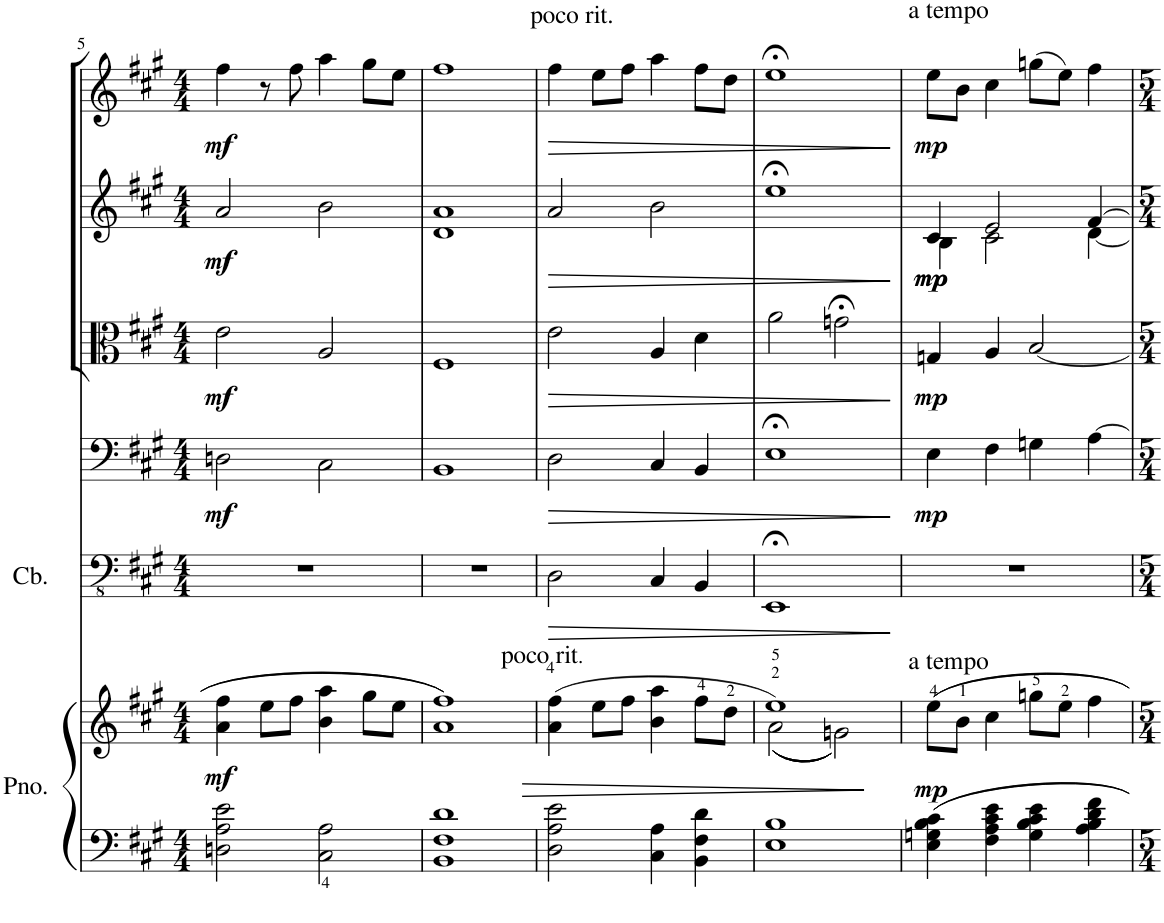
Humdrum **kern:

**kern	**kern	**dynam	**kern	**dynam	**kern	**dynam	**kern	**dynam	**kern	**dynam	**kern	**dynam
*part6	*part6	*part6	*part5	*part5	*part4	*part4	*part3	*part3	*part2	*part2	*part1	*part1
*staff7	*staff6	*staff6/7	*staff5	*staff5	*staff4	*staff4	*staff3	*staff3	*staff2	*staff2	*staff1	*staff1
*I"Piano	*	*	*I"Contrabass	*	*I"Violoncello	*	*I"Viola	*	*I"Violin II	*	*I"Violin I	*
*I'Pno.	*	*	*I'Cb.	*	*I'Vc	*	*I'Vla	*	*I'Vln	*	*I'Vln	*
!!LO:PB:g=z
*clefF4	*clefG2	*	*clefFv4	*	*clefF4	*	*clefC3	*	*clefG2	*	*clefG2	*
*	*	*	*ITrd7c12	*	*	*	*	*	*	*	*	*
*k[f#c#g#]	*k[f#c#g#]	*	*k[f#c#g#]	*	*k[f#c#g#]	*	*k[f#c#g#]	*	*k[f#c#g#]	*	*k[f#c#g#]	*
*M4/4	*M4/4	*	*M4/4	*	*M4/4	*	*M4/4	*	*M4/4	*	*M4/4	*
=5	=5	=5	=5	=5	=5	=5	=5	=5	=5	=5	=5	=5
*	*	*	*	*	*^	*	*	*	*	*	*	*
!	!	!LO:DY:b	!	!	!	!	!LO:DY:b	!	!LO:DY:b	!	!LO:DY:b	!	!LO:DY:b
2Dn\ 2A\ 2e\	4a\ 4ff#\	mf	1r	.	1ryy	2Dn\	mf	2e\	mf	2a/	mf	4ff#\	mf
.	8ee\L	.	.	.	.	.	.	.	.	.	.	8r	.
.	8ff#\J	.	.	.	.	.	.	.	.	.	.	8ff#\	.
2C#\ 2A\	4b\ 4aa\	.	.	.	.	2C#\	.	2A/	.	2b\	.	4aa\	.
.	8gg#\L	.	.	.	.	.	.	.	.	.	.	8gg#\L	.
.	8ee\J	.	.	.	.	.	.	.	.	.	.	8ee\J	.
=6	=6	=6	=6	=6	=6	=6	=6	=6	=6	=6	=6	=6	=6
*	*	*	*	*	*	*	*	*	*	*^	*	*	*
1BB 1F# 1d	1a 1ff#	.	1r	.	1ryy	1BB	.	1F#	.	1a	1d	.	1ff#	.
=7	=7	=7	=7	=7	=7	=7	=7	=7	=7	=7	=7	=7	=7	=7
!	!	!	!	!	!	!	!	!	!	!	!	!	!LO:TX:a:t=poco rit.	!
!	!LO:TX:a:t=poco rit	!	!	!	!	!	!	!	!	!	!	!	!	!
!	!LO:TX:a:t=.	!	!	!	!	!	!	!	!	!	!	!	!	!
!	!	!LO:HP:b	!	!LO:HP:b	!	!	!LO:HP:b	!	!LO:HP:b	!	!	!LO:HP:b	!	!LO:HP:b
*	*	*	*	*	*v	*v	*	*	*	*v	*v	*	*	*
2D\ 2A\ 2e\	(>4a\ 4ff#\	>	2DD\	>	2D\	>	2e\	>	2a/	>	4ff#\	>
.	8ee\L	.	.	.	.	.	.	.	.	.	8ee\L	.
.	8ff#\J	.	.	.	.	.	.	.	.	.	8ff#\J	.
4C#\ 4A\	4b\ 4aa\	.	4CC#/	.	4C#/	.	4A/	.	2b\	.	4aa\	.
4BB\ 4F#\ 4d\	8ff#\L	.	4BBB/	.	4BB/	.	4d\	.	.	.	8ff#\L	.
.	8dd\J	.	.	.	.	.	.	.	.	.	8dd\J	.
=8	=8	=8	=8	=8	=8	=8	=8	=8	=8	=8	=8	=8
*	*^	*	*	*	*	*	*	*	*	*	*	*
1E;< 1B;<	1ee)	((((2a\	.	1EEE;<	.	1E;<	.	2a\	.	1ee;<	.	1ee;<	.
.	.	2gn;\))))	.	.	.	.	.	2gn;<\	.	.	.	.	.
*	*v	*v	*	*	*	*	*	*	*	*	*	*	*
.	.	]	.	]	.	]	.	]	.	]	.	]
=9	=9	=9	=9	=9	=9	=9	=9	=9	=9	=9	=9	=9
*	*	*	*	*	*	*	*	*	*^	*	*	*
!	!	!	!	!	!	!	!	!	!	!	!	!LO:TX:a:t=a tempo	!
!	!LO:TX:a:t=a tempo	!	!	!	!	!	!	!	!	!	!	!	!
!	!	!LO:DY:a=2	!	!	!	!LO:DY:b	!	!LO:DY:b	!	!	!LO:DY:b	!	!
!	!	!	!	!	!	!	!	!	!	!	!LO:DY:n=1:b	!	!LO:DY:b
4E\ 4Gn\ 4B\ 4c#\	8ee\L	mp	1r	.	4E\	mp	4Gn/	mp	4c#/	4B\	mp mp	8ee\L	mp
.	8b\J	.	.	.	.	.	.	.	.	.	.	8b\J	.
4F#\ 4A\ 4c#\ 4e\	4cc#\	.	.	.	4F#\	.	4A/	.	2e/	2c#\	.	4cc#\	.
4G\ 4B\ 4c#\ 4e\	8ggn\L	.	.	.	4Gn\	.	[2B/	.	.	.	.	(8ggn\L	.
.	8ee\J	.	.	.	.	.	.	.	.	.	.	8ee\J)	.
4A\ 4B\ 4d\ 4f#\	4ff#\	.	.	.	[4A\	.	.	.	[4f#/	[4d\	.	4ff#\	.
*	*	*	*	*	*	*	*	*	*v	*v	*	*	*
=	=	=	=	=	=	=	=	=	=	=	=	=
*-	*-	*-	*-	*-	*-	*-	*-	*-	*-	*-	*-	*-
